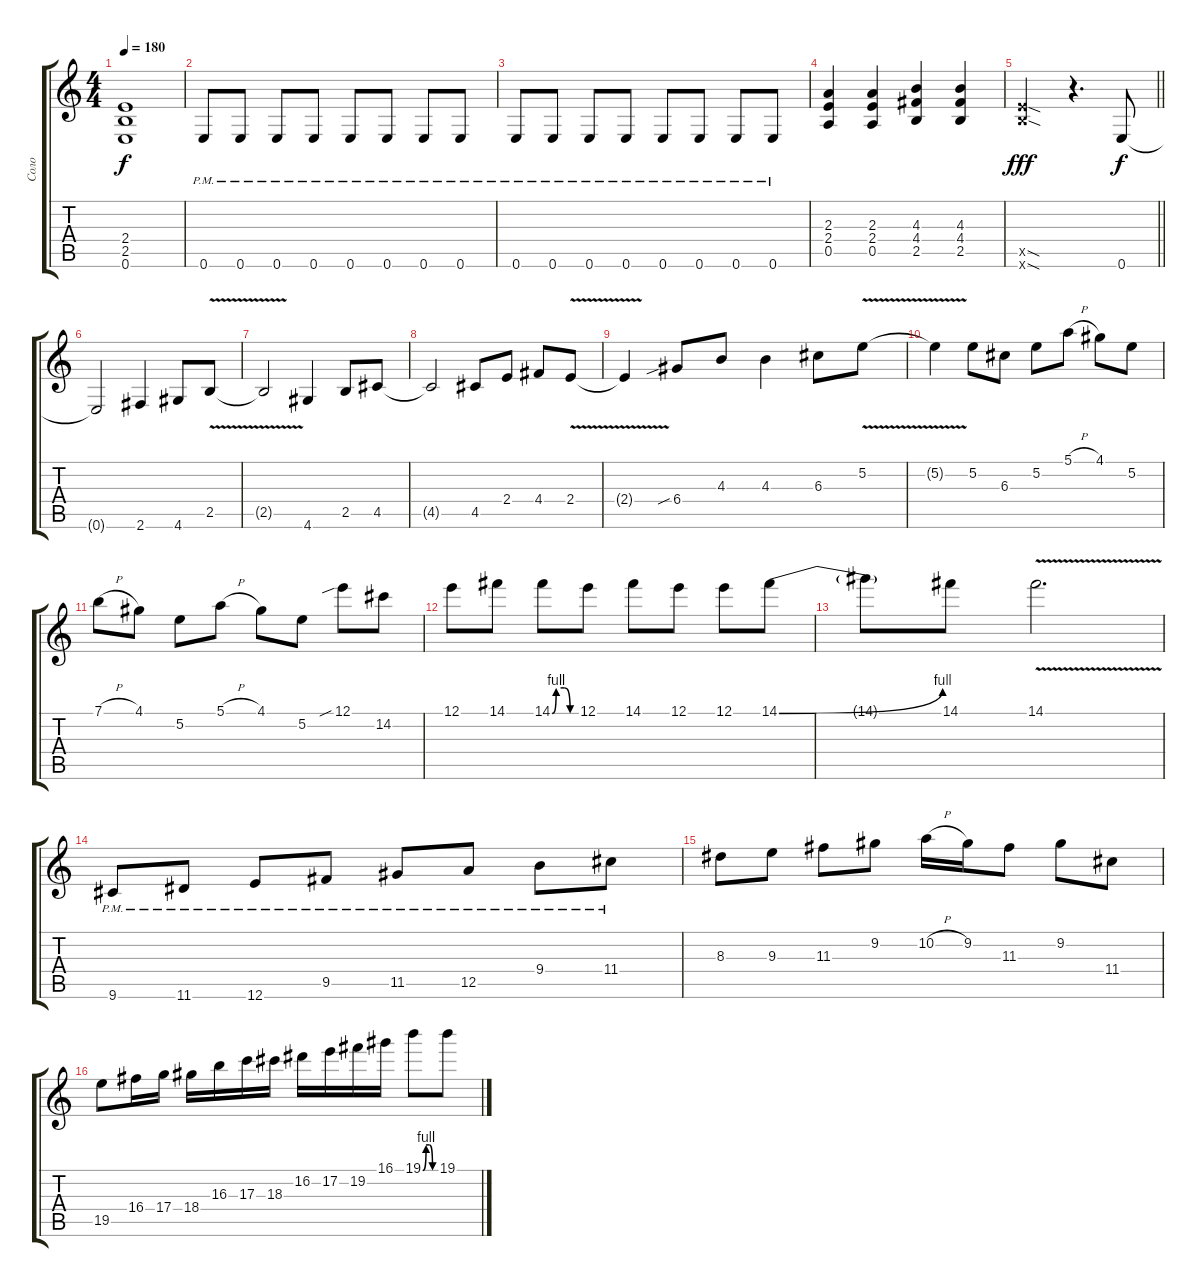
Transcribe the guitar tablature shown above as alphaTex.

\track ("Соло" "Соло") {instrument acousticguitarsteel}
\staff {score tabs}
\tuning (E4 B3 G3 D3 A2 E2) {hide}
\ts (4 4)
\tempo 180
\clef g2
\ks c
(2.4 2.5 0.6).1{dy f} |
0.6{pm}.8 0.6{pm}.8 0.6{pm}.8 0.6{pm}.8 0.6{pm}.8 0.6{pm}.8 0.6{pm}.8 0.6{pm}.8 |
0.6{pm}.8 0.6{pm}.8 0.6{pm}.8 0.6{pm}.8 0.6{pm}.8 0.6{pm}.8 0.6{pm}.8 0.6{pm}.8 |
(2.3 2.4 0.5).4 (2.3 2.4 0.5).4 (4.3 4.4 2.5).4 (4.3 4.4 2.5).4 |
\barLineRight lightlight
(7.5{sod x} 7.6{sod x}).2{dy fff} r.4{d} 0.6.8{dy f} |
0.6{t}.2 2.6.4 4.6.8 2.5{v}.8 |
2.5{t}.2 4.6.4 2.5.8 4.5.8 |
4.5{t}.2 4.5.8 2.4.8 4.4.8 2.4{v}.8 |
2.4{t}.4 6.4{sib}.8 4.3.8 4.3.4 6.3.8 5.2{v}.8 |
5.2{t}.4 5.2.8 6.3.8 5.2.8 5.1{h}.8 4.1.8 5.2.8 |
7.1{h}.8 4.1.8 5.2.8 5.1{h}.8 4.1.8 5.2.8 12.1{sib}.8 14.2.8 |
12.1.8 14.1.8 14.1{be (custom 0 0 10 4 30 4 45 0 60 0)}.8 12.1.8 14.1.8 12.1.8 12.1.8 14.1{be (bend 0 0 60 4)}.8 |
14.1{t}.8 14.1.8 14.1{v}.2{d} |
9.6{pm}.8 11.6{pm}.8 12.6{pm}.8 9.5{pm}.8 11.5{pm}.8 12.5{pm}.8 9.4{pm}.8 11.4{pm}.8 |
8.3.8 9.3.8 11.3.8 9.2.8 10.2{h}.16 9.2.16 11.3.8 9.2.8 11.4.8 |
19.5.8 16.4.16 17.4.16 18.4.16 16.3.16 17.3.16 18.3.16 16.2.16 17.2.16 19.2.16 16.1.16 19.1{be (custom 0 0 15 4 30 4 45 0 60 0)}.8 19.1.8
